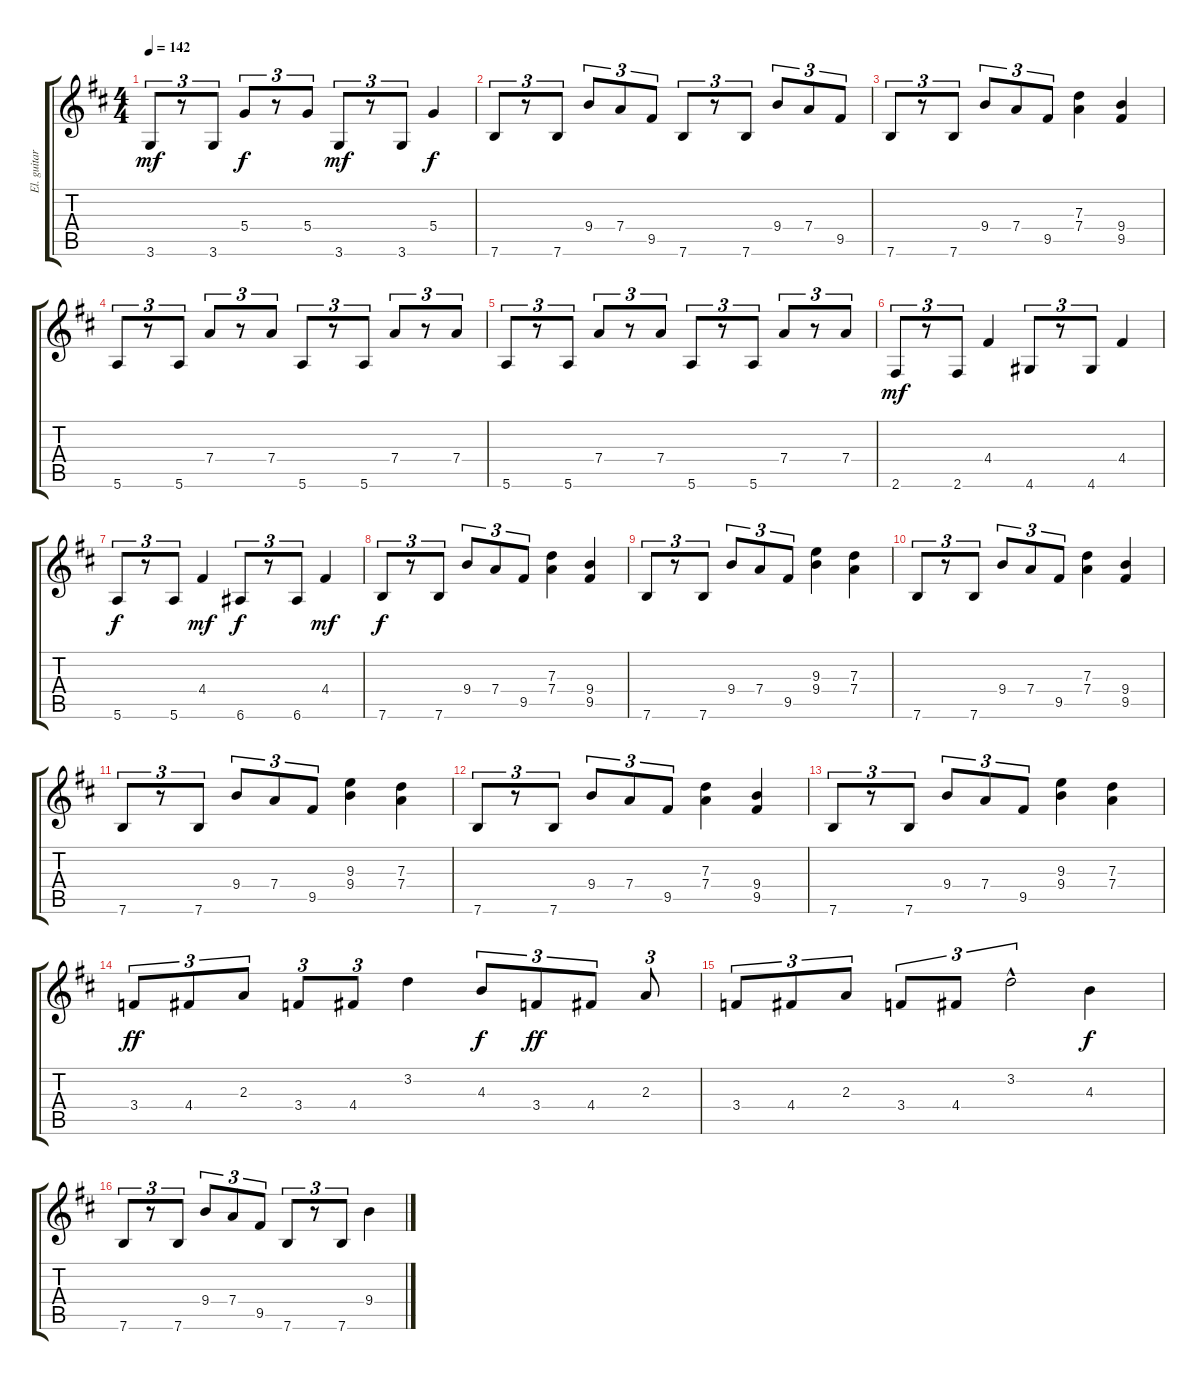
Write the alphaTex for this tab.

\track ("El. guitar 1" "El. guitar") {instrument overdrivenguitar}
\staff {score tabs}
\tuning (E4 B3 G3 D3 A2 E2) {hide}
\ts (4 4)
\tempo 142
\clef g2
\ks bminor
3.6.8{tu (3 2) dy mf} r.8{tu (3 2)} 3.6.8{tu (3 2)} 5.4.8{tu (3 2) dy f} r.8{tu (3 2)} 5.4.8{tu (3 2)} 3.6.8{tu (3 2) dy mf} r.8{tu (3 2)} 3.6.8{tu (3 2)} 5.4.4{dy f} |
7.6.8{tu (3 2)} r.8{tu (3 2)} 7.6.8{tu (3 2)} 9.4.8{tu (3 2)} 7.4.8{tu (3 2)} 9.5.8{tu (3 2)} 7.6.8{tu (3 2)} r.8{tu (3 2)} 7.6.8{tu (3 2)} 9.4.8{tu (3 2)} 7.4.8{tu (3 2)} 9.5.8{tu (3 2)} |
7.6.8{tu (3 2)} r.8{tu (3 2)} 7.6.8{tu (3 2)} 9.4.8{tu (3 2)} 7.4.8{tu (3 2)} 9.5.8{tu (3 2)} (7.3 7.4).4 (9.4 9.5).4 |
5.6.8{tu (3 2)} r.8{tu (3 2)} 5.6.8{tu (3 2)} 7.4.8{tu (3 2)} r.8{tu (3 2)} 7.4.8{tu (3 2)} 5.6.8{tu (3 2)} r.8{tu (3 2)} 5.6.8{tu (3 2)} 7.4.8{tu (3 2)} r.8{tu (3 2)} 7.4.8{tu (3 2)} |
5.6.8{tu (3 2)} r.8{tu (3 2)} 5.6.8{tu (3 2)} 7.4.8{tu (3 2)} r.8{tu (3 2)} 7.4.8{tu (3 2)} 5.6.8{tu (3 2)} r.8{tu (3 2)} 5.6.8{tu (3 2)} 7.4.8{tu (3 2)} r.8{tu (3 2)} 7.4.8{tu (3 2)} |
2.6.8{tu (3 2) dy mf} r.8{tu (3 2)} 2.6.8{tu (3 2)} 4.4.4 4.6.8{tu (3 2)} r.8{tu (3 2)} 4.6.8{tu (3 2)} 4.4.4 |
5.6.8{tu (3 2) dy f} r.8{tu (3 2)} 5.6.8{tu (3 2)} 4.4.4{dy mf} 6.6.8{tu (3 2) dy f} r.8{tu (3 2)} 6.6.8{tu (3 2)} 4.4.4{dy mf} |
7.6.8{tu (3 2) dy f} r.8{tu (3 2)} 7.6.8{tu (3 2)} 9.4.8{tu (3 2)} 7.4.8{tu (3 2)} 9.5.8{tu (3 2)} (7.3 7.4).4 (9.4 9.5).4 |
7.6.8{tu (3 2)} r.8{tu (3 2)} 7.6.8{tu (3 2)} 9.4.8{tu (3 2)} 7.4.8{tu (3 2)} 9.5.8{tu (3 2)} (9.3 9.4).4 (7.3 7.4).4 |
7.6.8{tu (3 2)} r.8{tu (3 2)} 7.6.8{tu (3 2)} 9.4.8{tu (3 2)} 7.4.8{tu (3 2)} 9.5.8{tu (3 2)} (7.3 7.4).4 (9.4 9.5).4 |
7.6.8{tu (3 2)} r.8{tu (3 2)} 7.6.8{tu (3 2)} 9.4.8{tu (3 2)} 7.4.8{tu (3 2)} 9.5.8{tu (3 2)} (9.3 9.4).4 (7.3 7.4).4 |
7.6.8{tu (3 2)} r.8{tu (3 2)} 7.6.8{tu (3 2)} 9.4.8{tu (3 2)} 7.4.8{tu (3 2)} 9.5.8{tu (3 2)} (7.3 7.4).4 (9.4 9.5).4 |
7.6.8{tu (3 2)} r.8{tu (3 2)} 7.6.8{tu (3 2)} 9.4.8{tu (3 2)} 7.4.8{tu (3 2)} 9.5.8{tu (3 2)} (9.3 9.4).4 (7.3 7.4).4 |
3.4.8{tu (3 2) dy ff} 4.4.8{tu (3 2)} 2.3.8{tu (3 2)} 3.4.8{tu (3 2)} 4.4.8{tu (3 2)} 3.2.4 4.3.8{tu (3 2) dy f} 3.4.8{tu (3 2) dy ff} 4.4.8{tu (3 2)} 2.3.8{tu (3 2)} |
3.4.8{tu (3 2)} 4.4.8{tu (3 2)} 2.3.8{tu (3 2)} 3.4.8{tu (3 2)} 4.4.8{tu (3 2)} 3.2{hac}.2{tu (3 2)} 4.3.4{dy f} |
7.6.8{tu (3 2)} r.8{tu (3 2)} 7.6.8{tu (3 2)} 9.4.8{tu (3 2)} 7.4.8{tu (3 2)} 9.5.8{tu (3 2)} 7.6.8{tu (3 2)} r.8{tu (3 2)} 7.6.8{tu (3 2)} 9.4.4
